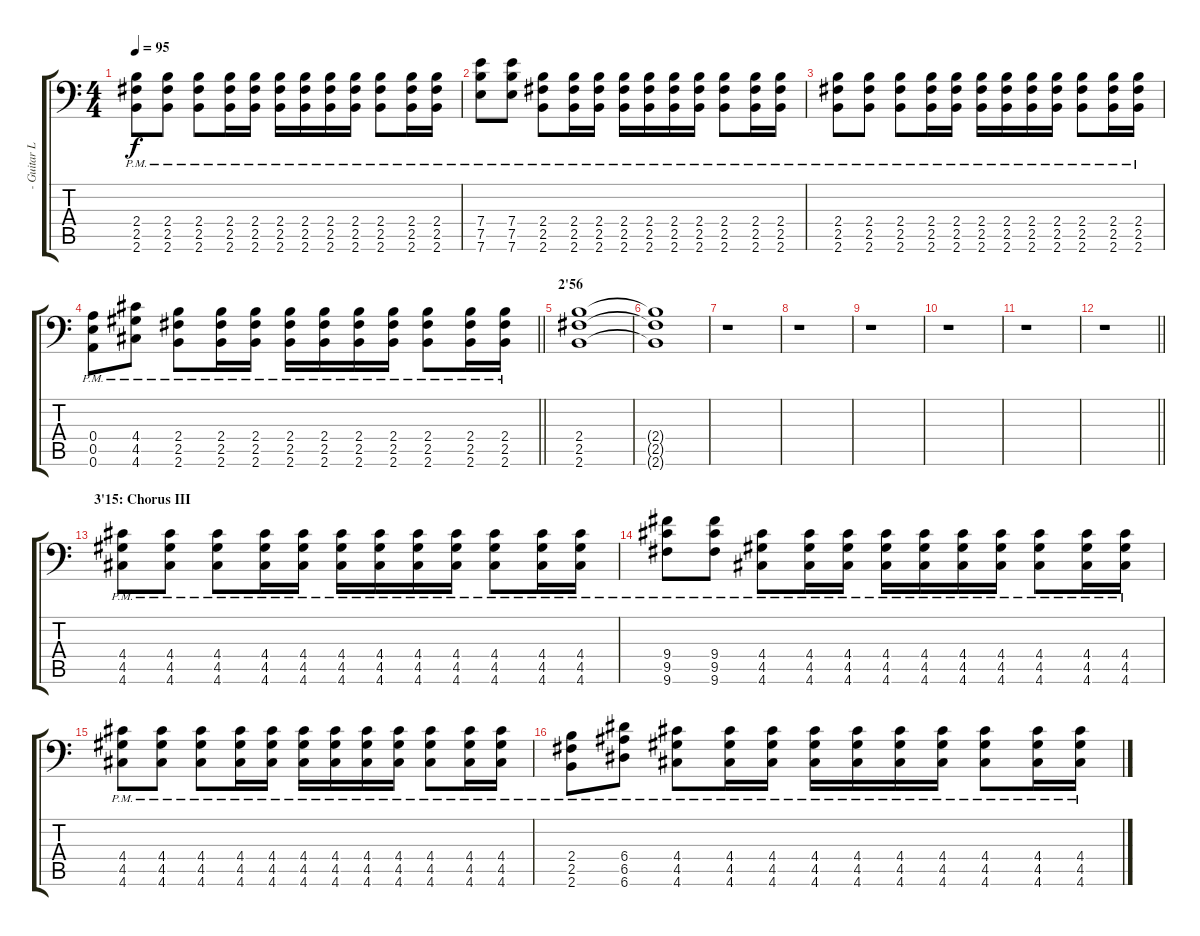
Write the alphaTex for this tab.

\track ("- Guitar Left" "- Guitar L") {instrument distortionguitar}
\staff {score tabs}
\tuning (B3 Gb3 D3 A2 E2 A1) {hide}
\ts (4 4)
\tempo 95
\clef f4
\ks c
(2.4{pm} 2.5{pm} 2.6{pm}).8{dy f} (2.4{pm} 2.5{pm} 2.6{pm}).8 (2.4{pm} 2.5{pm} 2.6{pm}).8 (2.4{pm} 2.5{pm} 2.6{pm}).16 (2.4{pm} 2.5{pm} 2.6{pm}).16 (2.4{pm} 2.5{pm} 2.6{pm}).16 (2.4{pm} 2.5{pm} 2.6{pm}).16 (2.4{pm} 2.5{pm} 2.6{pm}).16 (2.4{pm} 2.5{pm} 2.6{pm}).16 (2.4{pm} 2.5{pm} 2.6{pm}).8 (2.4{pm} 2.5{pm} 2.6{pm}).16 (2.4{pm} 2.5{pm} 2.6{pm}).16 |
(7.4{pm} 7.5{pm} 7.6{pm}).8 (7.4{pm} 7.5{pm} 7.6{pm}).8 (2.4{pm} 2.5{pm} 2.6{pm}).8 (2.4{pm} 2.5{pm} 2.6{pm}).16 (2.4{pm} 2.5{pm} 2.6{pm}).16 (2.4{pm} 2.5{pm} 2.6{pm}).16 (2.4{pm} 2.5{pm} 2.6{pm}).16 (2.4{pm} 2.5{pm} 2.6{pm}).16 (2.4{pm} 2.5{pm} 2.6{pm}).16 (2.4{pm} 2.5{pm} 2.6{pm}).8 (2.4{pm} 2.5{pm} 2.6{pm}).16 (2.4{pm} 2.5{pm} 2.6{pm}).16 |
(2.4{pm} 2.5{pm} 2.6{pm}).8 (2.4{pm} 2.5{pm} 2.6{pm}).8 (2.4{pm} 2.5{pm} 2.6{pm}).8 (2.4{pm} 2.5{pm} 2.6{pm}).16 (2.4{pm} 2.5{pm} 2.6{pm}).16 (2.4{pm} 2.5{pm} 2.6{pm}).16 (2.4{pm} 2.5{pm} 2.6{pm}).16 (2.4{pm} 2.5{pm} 2.6{pm}).16 (2.4{pm} 2.5{pm} 2.6{pm}).16 (2.4{pm} 2.5{pm} 2.6{pm}).8 (2.4{pm} 2.5{pm} 2.6{pm}).16 (2.4{pm} 2.5{pm} 2.6{pm}).16 |
\barLineRight lightlight
(0.4{pm} 0.5{pm} 0.6{pm}).8 (4.4{pm} 4.5{pm} 4.6{pm}).8 (2.4{pm} 2.5{pm} 2.6{pm}).8 (2.4{pm} 2.5{pm} 2.6{pm}).16 (2.4{pm} 2.5{pm} 2.6{pm}).16 (2.4{pm} 2.5{pm} 2.6{pm}).16 (2.4{pm} 2.5{pm} 2.6{pm}).16 (2.4{pm} 2.5{pm} 2.6{pm}).16 (2.4{pm} 2.5{pm} 2.6{pm}).16 (2.4{pm} 2.5{pm} 2.6{pm}).8 (2.4{pm} 2.5{pm} 2.6{pm}).16 (2.4{pm} 2.5{pm} 2.6{pm}).16 |
\section ("" "2'56")
(2.4 2.5 2.6).1 |
(2.4{t} 2.5{t} 2.6{t}).1 |
r.1 |
r.1 |
r.1 |
r.1 |
r.1 |
\barLineRight lightlight
r.1 |
\section ("" "3'15: Chorus III")
(4.4{pm} 4.5{pm} 4.6{pm}).8 (4.4{pm} 4.5{pm} 4.6{pm}).8 (4.4{pm} 4.5{pm} 4.6{pm}).8 (4.4{pm} 4.5{pm} 4.6{pm}).16 (4.4{pm} 4.5{pm} 4.6{pm}).16 (4.4{pm} 4.5{pm} 4.6{pm}).16 (4.4{pm} 4.5{pm} 4.6{pm}).16 (4.4{pm} 4.5{pm} 4.6{pm}).16 (4.4{pm} 4.5{pm} 4.6{pm}).16 (4.4{pm} 4.5{pm} 4.6{pm}).8 (4.4{pm} 4.5{pm} 4.6{pm}).16 (4.4{pm} 4.5{pm} 4.6{pm}).16 |
(9.4{pm} 9.5{pm} 9.6{pm}).8 (9.4{pm} 9.5{pm} 9.6{pm}).8 (4.4{pm} 4.5{pm} 4.6{pm}).8 (4.4{pm} 4.5{pm} 4.6{pm}).16 (4.4{pm} 4.5{pm} 4.6{pm}).16 (4.4{pm} 4.5{pm} 4.6{pm}).16 (4.4{pm} 4.5{pm} 4.6{pm}).16 (4.4{pm} 4.5{pm} 4.6{pm}).16 (4.4{pm} 4.5{pm} 4.6{pm}).16 (4.4{pm} 4.5{pm} 4.6{pm}).8 (4.4{pm} 4.5{pm} 4.6{pm}).16 (4.4{pm} 4.5{pm} 4.6{pm}).16 |
(4.4{pm} 4.5{pm} 4.6{pm}).8 (4.4{pm} 4.5{pm} 4.6{pm}).8 (4.4{pm} 4.5{pm} 4.6{pm}).8 (4.4{pm} 4.5{pm} 4.6{pm}).16 (4.4{pm} 4.5{pm} 4.6{pm}).16 (4.4{pm} 4.5{pm} 4.6{pm}).16 (4.4{pm} 4.5{pm} 4.6{pm}).16 (4.4{pm} 4.5{pm} 4.6{pm}).16 (4.4{pm} 4.5{pm} 4.6{pm}).16 (4.4{pm} 4.5{pm} 4.6{pm}).8 (4.4{pm} 4.5{pm} 4.6{pm}).16 (4.4{pm} 4.5{pm} 4.6{pm}).16 |
(2.4{pm} 2.5{pm} 2.6{pm}).8 (6.4{pm} 6.5{pm} 6.6{pm}).8 (4.4{pm} 4.5{pm} 4.6{pm}).8 (4.4{pm} 4.5{pm} 4.6{pm}).16 (4.4{pm} 4.5{pm} 4.6{pm}).16 (4.4{pm} 4.5{pm} 4.6{pm}).16 (4.4{pm} 4.5{pm} 4.6{pm}).16 (4.4{pm} 4.5{pm} 4.6{pm}).16 (4.4{pm} 4.5{pm} 4.6{pm}).16 (4.4{pm} 4.5{pm} 4.6{pm}).8 (4.4{pm} 4.5{pm} 4.6{pm}).16 (4.4{pm} 4.5{pm} 4.6{pm}).16
